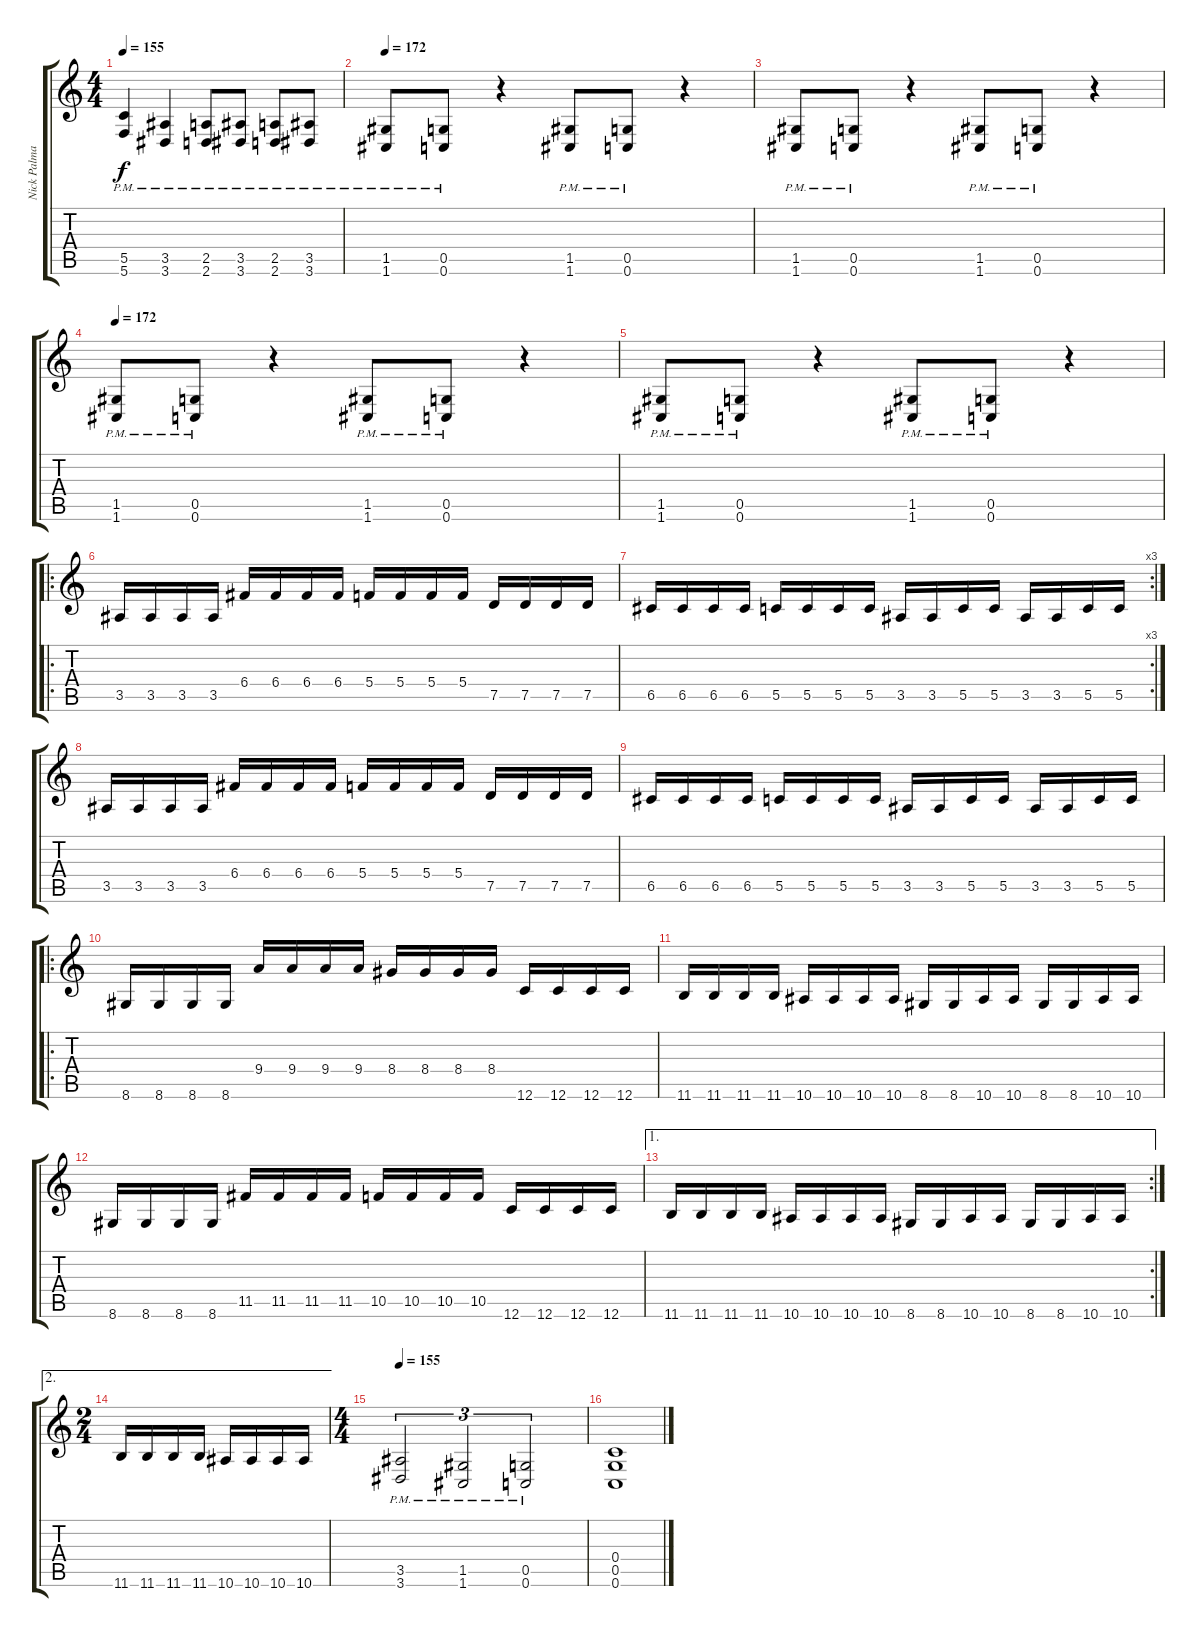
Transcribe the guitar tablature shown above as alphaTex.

\track ("Nick Palmateer" "Nick Palma") {instrument distortionguitar}
\staff {score tabs}
\tuning (D4 A3 F3 C3 G2 C2) {hide}
\ts (4 4)
\tempo 155
\clef g2
\ks c
(5.5{pm} 5.6{pm}).4{dy f} (3.5{pm} 3.6{pm}).4 (2.5{pm} 2.6{pm}).8 (3.5{pm} 3.6{pm}).8 (2.5{pm} 2.6{pm}).8 (3.5{pm} 3.6{pm}).8 |
\tempo 172
(1.5{pm} 1.6{pm}).8 (0.5{pm} 0.6{pm}).8 r.4 (1.5{pm} 1.6{pm}).8 (0.5{pm} 0.6{pm}).8 r.4 |
(1.5{pm} 1.6{pm}).8 (0.5{pm} 0.6{pm}).8 r.4 (1.5{pm} 1.6{pm}).8 (0.5{pm} 0.6{pm}).8 r.4 |
\tempo 172
(1.5{pm} 1.6{pm}).8 (0.5{pm} 0.6{pm}).8 r.4 (1.5{pm} 1.6{pm}).8 (0.5{pm} 0.6{pm}).8 r.4 |
(1.5{pm} 1.6{pm}).8 (0.5{pm} 0.6{pm}).8 r.4 (1.5{pm} 1.6{pm}).8 (0.5{pm} 0.6{pm}).8 r.4 |
\ro
3.5.16 3.5.16 3.5.16 3.5.16 6.4.16 6.4.16 6.4.16 6.4.16 5.4.16 5.4.16 5.4.16 5.4.16 7.5.16 7.5.16 7.5.16 7.5.16 |
\rc 3
6.5.16 6.5.16 6.5.16 6.5.16 5.5.16 5.5.16 5.5.16 5.5.16 3.5.16 3.5.16 5.5.16 5.5.16 3.5.16 3.5.16 5.5.16 5.5.16 |
3.5.16 3.5.16 3.5.16 3.5.16 6.4.16 6.4.16 6.4.16 6.4.16 5.4.16 5.4.16 5.4.16 5.4.16 7.5.16 7.5.16 7.5.16 7.5.16 |
6.5.16 6.5.16 6.5.16 6.5.16 5.5.16 5.5.16 5.5.16 5.5.16 3.5.16 3.5.16 5.5.16 5.5.16 3.5.16 3.5.16 5.5.16 5.5.16 |
\ro
8.6.16 8.6.16 8.6.16 8.6.16 9.4.16 9.4.16 9.4.16 9.4.16 8.4.16 8.4.16 8.4.16 8.4.16 12.6.16 12.6.16 12.6.16 12.6.16 |
11.6.16 11.6.16 11.6.16 11.6.16 10.6.16 10.6.16 10.6.16 10.6.16 8.6.16 8.6.16 10.6.16 10.6.16 8.6.16 8.6.16 10.6.16 10.6.16 |
8.6.16 8.6.16 8.6.16 8.6.16 11.5.16 11.5.16 11.5.16 11.5.16 10.5.16 10.5.16 10.5.16 10.5.16 12.6.16 12.6.16 12.6.16 12.6.16 |
\ae 1
\rc 2
11.6.16 11.6.16 11.6.16 11.6.16 10.6.16 10.6.16 10.6.16 10.6.16 8.6.16 8.6.16 10.6.16 10.6.16 8.6.16 8.6.16 10.6.16 10.6.16 |
\ae 2
\ts (2 4)
11.6.16 11.6.16 11.6.16 11.6.16 10.6.16 10.6.16 10.6.16 10.6.16 |
\ts (4 4)
\tempo 155
(3.5{pm} 3.6{pm}).2{tu (3 2)} (1.5{pm} 1.6{pm}).2{tu (3 2)} (0.5{pm} 0.6{pm}).2{tu (3 2)} |
(0.4 0.5 0.6).1
